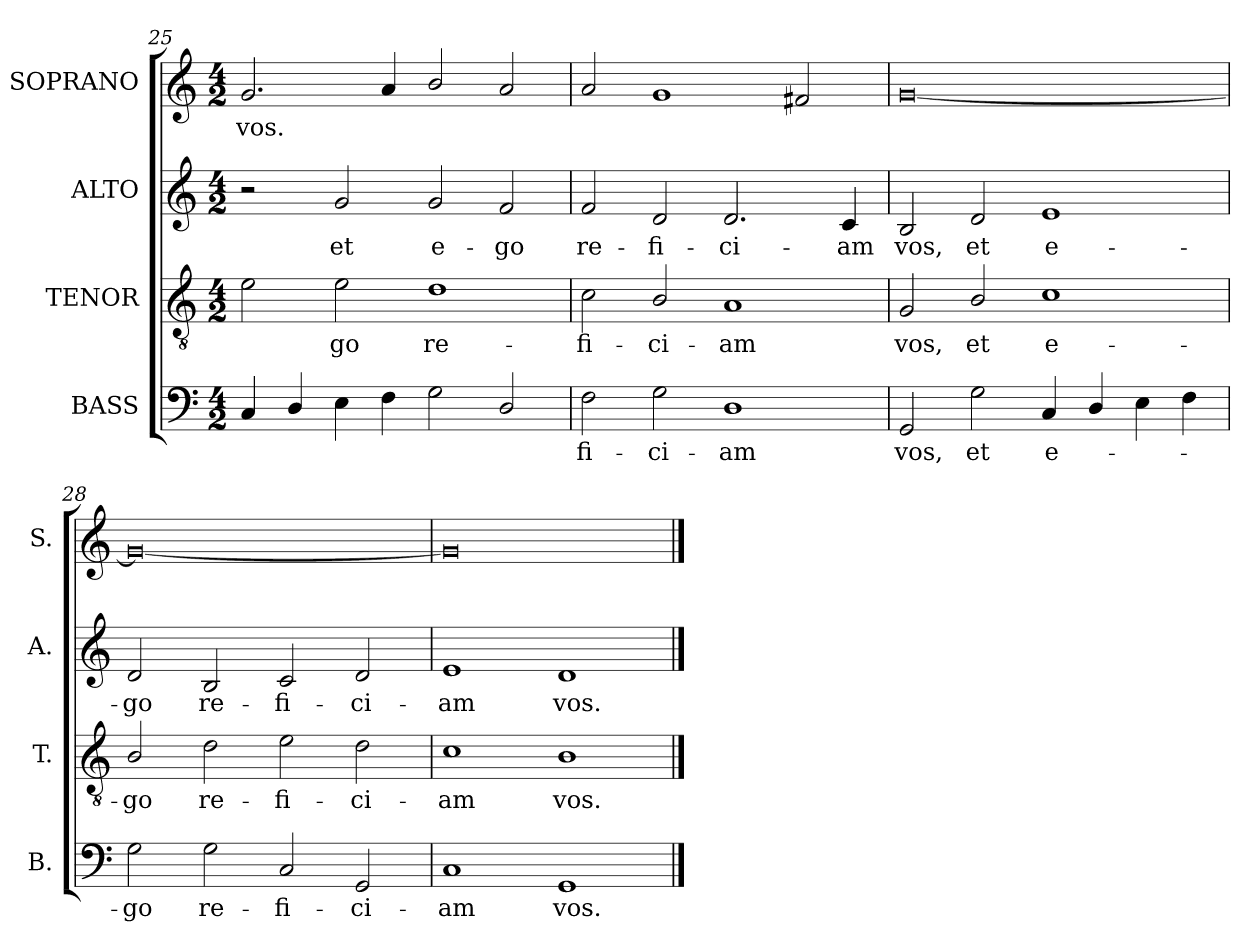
**kern	**text	**kern	**text	**kern	**text	**kern	**text
*part4	*part4	*part3	*part3	*part2	*part2	*part1	*part1
*staff4	*staff4	*staff3	*staff3	*staff2	*staff2	*staff1	*staff1
*I"BASS	*	*I"TENOR	*	*I"ALTO	*	*I"SOPRANO	*
*I'B.	*	*I'T.	*	*I'A.	*	*I'S.	*
!!LO:LB:g=z
*clefF4	*	*clefGv2	*	*clefG2	*	*clefG2	*
*	*	*ITrd7c12	*	*	*	*	*
*k[]	*	*k[]	*	*k[]	*	*k[]	*
*C:	*	*C:	*	*C:	*	*C:	*
*M4/2	*	*M4/2	*	*M4/2	*	*M4/2	*
=25	=25	=25	=25	=25	=25	=25	=25
!	!	!	!	!	!	!	!LO:LY:b:color=#000000
4Ci/	.	2Ei\	.	2r	.	2.gi/	vos.
4Di/	.	.	.	.	.	.	.
!	!	!	!LO:LY:b:color=#000000	!	!	!	!
!	!	!	!	!	!LO:LY:b:color=#000000	!	!
4Ei\	.	2Ei\	-go	2gi/	et	.	.
4Fi\	.	.	.	.	.	4ai/	.
!	!	!	!LO:LY:b:color=#000000	!	!	!	!
!	!	!	!	!	!LO:LY:b:color=#000000	!	!
2Gi\	.	1Di	re-	2gi/	e-	2bi/	.
!	!	!	!	!	!LO:LY:b:color=#000000	!	!
2Di/	.	.	.	2fi/	-go	2ai/	.
=26	=26	=26	=26	=26	=26	=26	=26
!	!LO:LY:b:color=#000000	!	!	!	!	!	!
!	!	!	!LO:LY:b:color=#000000	!	!	!	!
!	!	!	!	!	!LO:LY:b:color=#000000	!	!
2Fi\	-fi-	2Ci\	-fi-	2fi/	re-	2ai/	.
!	!LO:LY:b:color=#000000	!	!	!	!	!	!
!	!	!	!LO:LY:b:color=#000000	!	!	!	!
!	!	!	!	!	!LO:LY:b:color=#000000	!	!
2Gi\	-ci-	2BBi/	-ci-	2di/	-fi-	1gi	.
!	!LO:LY:b:color=#000000	!	!	!	!	!	!
!	!	!	!LO:LY:b:color=#000000	!	!	!	!
!	!	!	!	!	!LO:LY:b:color=#000000	!	!
1Di	-am	1AAi	-am	2.di/	-ci-	.	.
.	.	.	.	.	.	2f#Xi/	.
!	!	!	!	!	!LO:LY:b:color=#000000	!	!
.	.	.	.	4ci/	-am	.	.
=27	=27	=27	=27	=27	=27	=27	=27
!	!LO:LY:b:color=#000000	!	!	!	!	!	!
!	!	!	!LO:LY:b:color=#000000	!	!	!	!
!	!	!	!	!	!LO:LY:b:color=#000000	!	!
2GGi/	vos,	2GGi/	vos,	2Bi/	vos,	[0gi	.
!	!LO:LY:b:color=#000000	!	!	!	!	!	!
!	!	!	!LO:LY:b:color=#000000	!	!	!	!
!	!	!	!	!	!LO:LY:b:color=#000000	!	!
2Gi\	et	2BBi/	et	2di/	et	.	.
!	!LO:LY:b:color=#000000	!	!	!	!	!	!
!	!	!	!LO:LY:b:color=#000000	!	!	!	!
!	!	!	!	!	!LO:LY:b:color=#000000	!	!
4Ci/	e-	1Ci	e-	1ei	e-	.	.
4Di/	.	.	.	.	.	.	.
4Ei\	.	.	.	.	.	.	.
4Fi\	.	.	.	.	.	.	.
=28	=28	=28	=28	=28	=28	=28	=28
!	!LO:LY:b:color=#000000	!	!	!	!	!	!
!	!	!	!LO:LY:b:color=#000000	!	!	!	!
!	!	!	!	!	!LO:LY:b:color=#000000	!	!
2Gi\	-go	2BBi/	-go	2di/	-go	0gi_	.
!	!LO:LY:b:color=#000000	!	!	!	!	!	!
!	!	!	!LO:LY:b:color=#000000	!	!	!	!
!	!	!	!	!	!LO:LY:b:color=#000000	!	!
2Gi\	re-	2Di\	re-	2Bi/	re-	.	.
!	!LO:LY:b:color=#000000	!	!	!	!	!	!
!	!	!	!LO:LY:b:color=#000000	!	!	!	!
!	!	!	!	!	!LO:LY:b:color=#000000	!	!
2Ci/	-fi-	2Ei\	-fi-	2ci/	-fi-	.	.
!	!LO:LY:b:color=#000000	!	!	!	!	!	!
!	!	!	!LO:LY:b:color=#000000	!	!	!	!
!	!	!	!	!	!LO:LY:b:color=#000000	!	!
2GGi/	-ci-	2Di\	-ci-	2di/	-ci-	.	.
=29	=29	=29	=29	=29	=29	=29	=29
!	!LO:LY:b:color=#000000	!	!	!	!	!	!
!	!	!	!LO:LY:b:color=#000000	!	!	!	!
!	!	!	!	!	!LO:LY:b:color=#000000	!	!
1Ci	-am	1Ci	-am	1ei	-am	0gi]	.
!	!LO:LY:b:color=#000000	!	!	!	!	!	!
!	!	!	!LO:LY:b:color=#000000	!	!	!	!
!	!	!	!	!	!LO:LY:b:color=#000000	!	!
1GGi	vos.	1BBi	vos.	1di	vos.	.	.
==	==	==	==	==	==	==	==
*-	*-	*-	*-	*-	*-	*-	*-
